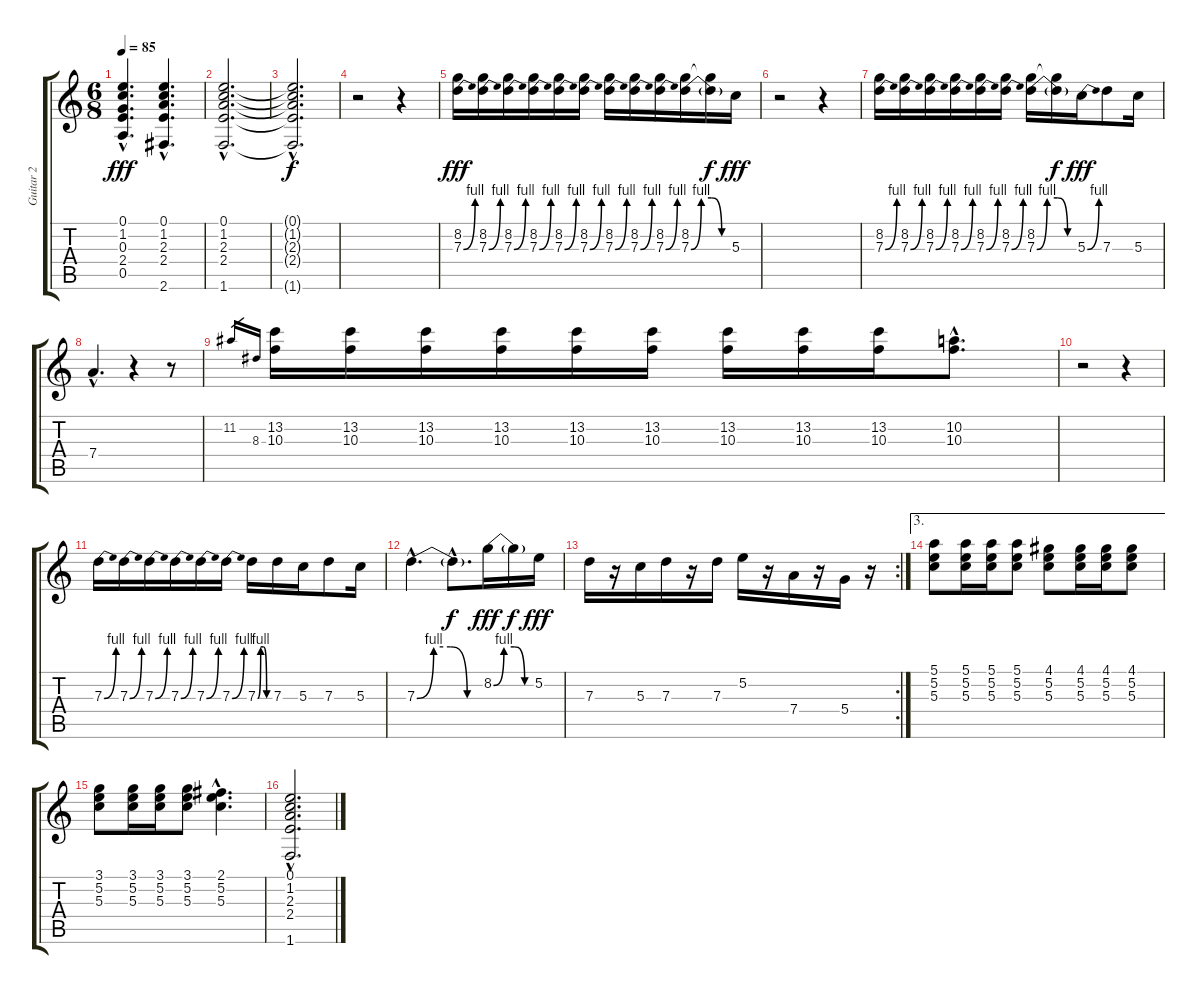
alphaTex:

\track ("Guitar 2" "Guitar 2") {instrument overdrivenguitar}
\staff {score tabs}
\tuning (E4 B3 G3 D3 A2 E2) {hide}
\ts (6 8)
\tempo 85
\clef g2
\ks c
(0.1{hac} 1.2{hac} 0.3{hac} 2.4{hac} 0.5{hac}).4{d dy fff} (0.1{hac} 1.2{hac} 2.3{hac} 2.4{hac} 2.6{hac}).4{d} |
(0.1{hac} 1.2{hac} 2.3{hac} 2.4{hac} 1.6{hac}).2{d} |
(0.1{hac t} 1.2{hac t} 2.3{hac t} 2.4{hac t} 1.6{hac t}).2{d dy f} |
r.2 r.4 |
(8.2 7.3{be (bend 0 0 60 4)}).16{dy fff volume 13} (8.2 7.3{be (bend 0 0 60 4)}).16 (8.2 7.3{be (bend 0 0 60 4)}).16 (8.2 7.3{be (bend 0 0 60 4)}).16 (8.2 7.3{be (bend 0 0 60 4)}).16 (8.2 7.3{be (bend 0 0 60 4)}).16 (8.2 7.3{be (bend 0 0 60 4)}).16 (8.2 7.3{be (bend 0 0 60 4)}).16 (8.2 7.3{be (bend 0 0 60 4)}).16 (8.2 7.3{be (custom 0 0 15 4 30 4 45 0 60 0)}).16 (8.2{t} 7.3{t}).16{dy f} 5.3.16{dy fff} |
r.2 r.4 |
(8.2 7.3{be (bend 0 0 60 4)}).16 (8.2 7.3{be (bend 0 0 60 4)}).16 (8.2 7.3{be (bend 0 0 60 4)}).16 (8.2 7.3{be (bend 0 0 60 4)}).16 (8.2 7.3{be (bend 0 0 60 4)}).16 (8.2 7.3{be (bend 0 0 60 4)}).16 (8.2 7.3{be (custom 0 0 15 4 30 4 45 0 60 0)}).16 (8.2{t} 7.3{t}).16{dy f} 5.3{be (bend 0 0 60 4)}.16{dy fff} 7.3.8 5.3.16 |
7.4{hac}.4{d} r.4 r.8 |
11.2.16{gr} 8.3.16{gr} (13.2 10.3).16 (13.2 10.3).16 (13.2 10.3).16 (13.2 10.3).16 (13.2 10.3).16 (13.2 10.3).16 (13.2 10.3).16 (13.2 10.3).16 (13.2 10.3).16 (10.2{hac} 10.3{hac}).8{d} |
r.2 r.4 |
7.3{be (bend 0 0 60 4)}.16 7.3{be (bend 0 0 60 4)}.16 7.3{be (bend 0 0 60 4)}.16 7.3{be (bend 0 0 60 4)}.16 7.3{be (bend 0 0 60 4)}.16 7.3{be (bend 0 0 60 4)}.16 7.3{be (custom 0 0 15 4 30 4 45 0 60 0)}.16 7.3.16 5.3.16 7.3.8 5.3.16 |
7.3{be (custom 0 0 15 4 30 4 45 0 60 0) hac}.4{d} 7.3{hac t}.8{d dy f} 8.2{be (custom 0 0 15 4 30 4 45 0 60 0)}.16{dy fff} 8.2{t}.16{dy f} 5.2.16{dy fff} |
\rc 2
7.3.16 r.16 5.3.16 7.3.16 r.16 7.3.16 5.2.16 r.16 7.4.16 r.16 5.4.16 r.16 |
\ae 3
(5.1 5.2 5.3).8 (5.1 5.2 5.3).16 (5.1 5.2 5.3).16 (5.1 5.2 5.3).8 (4.1 5.2 5.3).8 (4.1 5.2 5.3).16 (4.1 5.2 5.3).16 (4.1 5.2 5.3).8 |
(3.1 5.2 5.3).8 (3.1 5.2 5.3).16 (3.1 5.2 5.3).16 (3.1 5.2 5.3).8 (2.1{hac} 5.2{hac} 5.3{hac}).4{d} |
(0.1{hac} 1.2{hac} 2.3{hac} 2.4{hac} 1.6{hac}).2{d}
